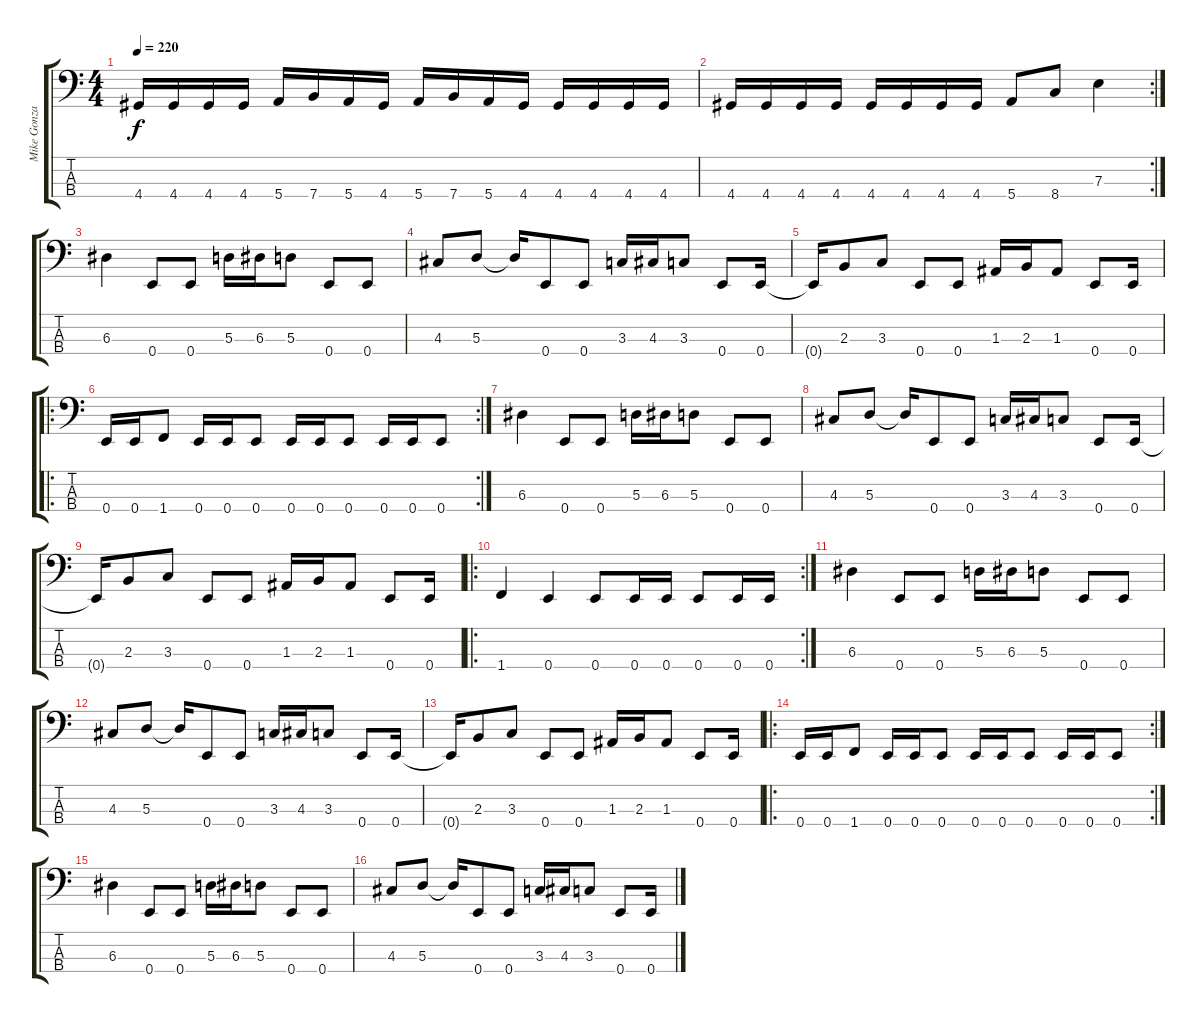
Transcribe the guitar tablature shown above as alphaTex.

\track ("Mike Gonzalez" "Mike Gonza") {instrument electricbasspick}
\staff {score tabs}
\tuning (G2 D2 A1 E1) {hide}
\ts (4 4)
\tempo 220
\clef f4
\ks c
4.4.16{dy f} 4.4.16 4.4.16 4.4.16 5.4.16 7.4.16 5.4.16 4.4.16 5.4.16 7.4.16 5.4.16 4.4.16 4.4.16 4.4.16 4.4.16 4.4.16 |
\rc 2
4.4.16 4.4.16 4.4.16 4.4.16 4.4.16 4.4.16 4.4.16 4.4.16 5.4.8 8.4.8 7.3.4 |
6.3.4 0.4.8 0.4.8 5.3.16 6.3.16 5.3.8 0.4.8 0.4.8 |
4.3.8 5.3.8 5.3{t}.16 0.4.8 0.4.8 3.3.16 4.3.16 3.3.8 0.4.8 0.4.16 |
0.4{t}.16 2.3.8 3.3.8 0.4.8 0.4.8 1.3.16 2.3.16 1.3.8 0.4.8 0.4.16 |
\ro
\rc 2
0.4.16 0.4.16 1.4.8 0.4.16 0.4.16 0.4.8 0.4.16 0.4.16 0.4.8 0.4.16 0.4.16 0.4.8 |
6.3.4 0.4.8 0.4.8 5.3.16 6.3.16 5.3.8 0.4.8 0.4.8 |
4.3.8 5.3.8 5.3{t}.16 0.4.8 0.4.8 3.3.16 4.3.16 3.3.8 0.4.8 0.4.16 |
0.4{t}.16 2.3.8 3.3.8 0.4.8 0.4.8 1.3.16 2.3.16 1.3.8 0.4.8 0.4.16 |
\ro
\rc 2
1.4.4 0.4.4 0.4.8 0.4.16 0.4.16 0.4.8 0.4.16 0.4.16 |
6.3.4 0.4.8 0.4.8 5.3.16 6.3.16 5.3.8 0.4.8 0.4.8 |
4.3.8 5.3.8 5.3{t}.16 0.4.8 0.4.8 3.3.16 4.3.16 3.3.8 0.4.8 0.4.16 |
0.4{t}.16 2.3.8 3.3.8 0.4.8 0.4.8 1.3.16 2.3.16 1.3.8 0.4.8 0.4.16 |
\ro
\rc 2
0.4.16 0.4.16 1.4.8 0.4.16 0.4.16 0.4.8 0.4.16 0.4.16 0.4.8 0.4.16 0.4.16 0.4.8 |
6.3.4 0.4.8 0.4.8 5.3.16 6.3.16 5.3.8 0.4.8 0.4.8 |
4.3.8 5.3.8 5.3{t}.16 0.4.8 0.4.8 3.3.16 4.3.16 3.3.8 0.4.8 0.4.16
